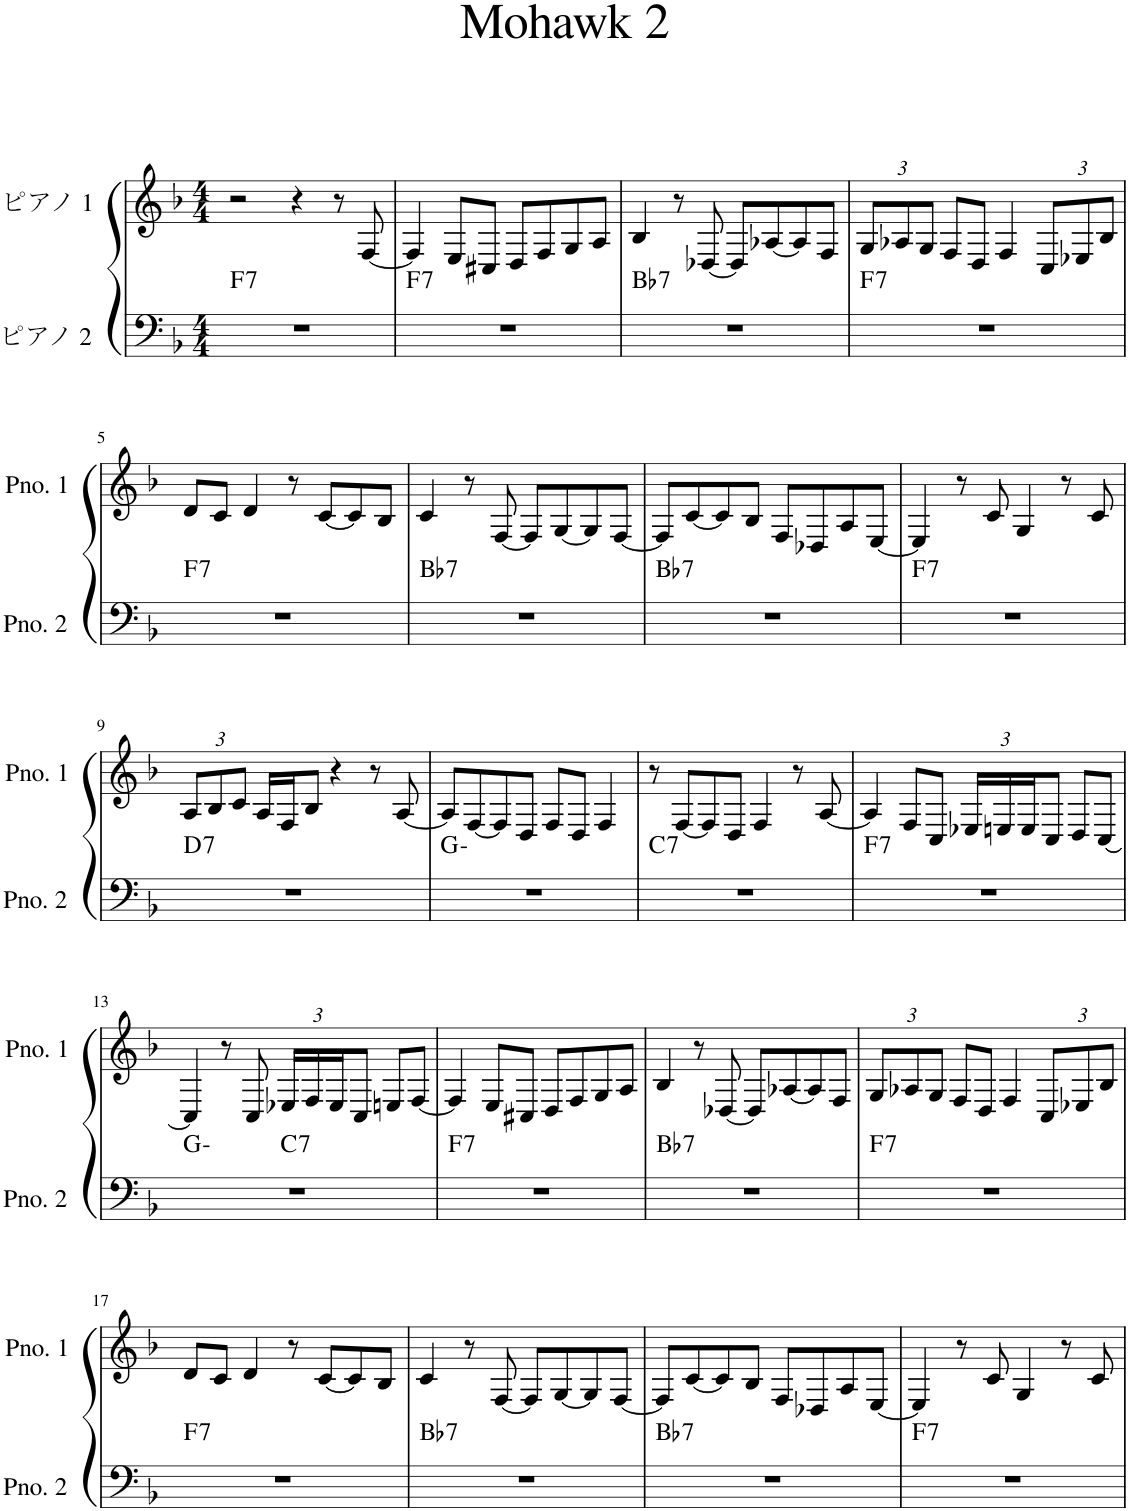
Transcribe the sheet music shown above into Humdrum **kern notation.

**kern	**harte	**kern
*part2	*part2	*part1
*staff2	*	*staff1
*I"ピアノ 2	*	*I"ピアノ 1
*clefF4	*	*clefG2
*k[b-]	*	*k[b-]
*M4/4	*	*M4/4
=1	=1	=1
!	!LO:H:kt=7	!
1r	F:7	2r
.	.	4r
.	.	8r
.	.	[8F/
=2	=2	=2
!	!LO:H:kt=7	!
1r	F:7	4F/]
.	.	8E/L
.	.	8C#X/J
.	.	8D/L
.	.	8F/
.	.	8G/
.	.	8A/J
=3	=3	=3
!	!LO:H:kt=7	!
1r	Bb:7	4B-/
.	.	8r
.	.	[8D-X/
.	.	8D-/L]
.	.	[8A-X/
.	.	8A-/]
.	.	8F/J
=4	=4	=4
*	*	*Xbrackettup
!	!LO:H:kt=7	!
1r	F:7	12G/L
.	.	12A-X/
.	.	12G/J
.	.	8F/L
.	.	8D/J
.	.	4F/
.	.	12C/L
.	.	12E-X/
.	.	12B-/J
!!LO:LB:g=z
=5	=5	=5
!	!LO:H:kt=7	!
1r	F:7	8d/L
.	.	8c/J
.	.	4d/
.	.	8r
.	.	[8c/L
.	.	8c/]
.	.	8B-/J
=6	=6	=6
!	!LO:H:kt=7	!
1r	Bb:7	4c/
.	.	8r
.	.	[8F/
.	.	8F/L]
.	.	[8G/
.	.	8G/]
.	.	[8F/J
=7	=7	=7
!	!LO:H:kt=7	!
1r	Bb:7	8F/L]
.	.	[8c/
.	.	8c/]
.	.	8B-/J
.	.	8F/L
.	.	8D-X/
.	.	8A/
.	.	[8E/J
=8	=8	=8
!	!LO:H:kt=7	!
1r	F:7	4E/]
.	.	8r
.	.	8c/
.	.	4G/
.	.	8r
.	.	8c/
!!LO:LB:g=z
=9	=9	=9
!	!LO:H:kt=7	!
1r	D:7	12A/L
.	.	12B-/
.	.	12c/J
.	.	16A/LL
.	.	16F/J
.	.	8B-/J
.	.	4r
.	.	8r
.	.	[8A/
=10	=10	=10
1r	G:min	8A/L]
.	.	[8F/
.	.	8F/]
.	.	8D/J
.	.	8F/L
.	.	8D/J
.	.	4F/
=11	=11	=11
!	!LO:H:kt=7	!
1r	C:7	8r
.	.	[8F/L
.	.	8F/]
.	.	8D/J
.	.	4F/
.	.	8r
.	.	[8A/
=12	=12	=12
!	!LO:H:kt=7	!
1r	F:7	4A/]
.	.	8F/L
.	.	8C/J
.	.	24E-X/LL
.	.	24En/
.	.	24E/J
.	.	8C/J
.	.	8D/L
.	.	[8C/J
!!LO:LB:g=z
=13	=13	=13
*^	*	*
1r	2ryy	G:min	4C/]
.	.	.	8r
.	.	.	8C/
!	!	!LO:H:kt=7	!
.	2ryy	C:7	24E-X/LL
.	.	.	24F/
.	.	.	24E-/J
.	.	.	8C/J
.	.	.	8En/L
.	.	.	[8F/J
=14	=14	=14	=14
!	!	!LO:H:kt=7	!
*v	*v	*	*
1r	F:7	4F/]
.	.	8E/L
.	.	8C#X/J
.	.	8D/L
.	.	8F/
.	.	8G/
.	.	8A/J
=15	=15	=15
!	!LO:H:kt=7	!
1r	Bb:7	4B-/
.	.	8r
.	.	[8D-X/
.	.	8D-/L]
.	.	[8A-X/
.	.	8A-/]
.	.	8F/J
=16	=16	=16
!	!LO:H:kt=7	!
1r	F:7	12G/L
.	.	12A-X/
.	.	12G/J
.	.	8F/L
.	.	8D/J
.	.	4F/
.	.	12C/L
.	.	12E-X/
.	.	12B-/J
!!LO:LB:g=z
=17	=17	=17
!	!LO:H:kt=7	!
1r	F:7	8d/L
.	.	8c/J
.	.	4d/
.	.	8r
.	.	[8c/L
.	.	8c/]
.	.	8B-/J
=18	=18	=18
!	!LO:H:kt=7	!
1r	Bb:7	4c/
.	.	8r
.	.	[8F/
.	.	8F/L]
.	.	[8G/
.	.	8G/]
.	.	[8F/J
=19	=19	=19
!	!LO:H:kt=7	!
1r	Bb:7	8F/L]
.	.	[8c/
.	.	8c/]
.	.	8B-/J
.	.	8F/L
.	.	8D-X/
.	.	8A/
.	.	[8E/J
=20	=20	=20
!	!LO:H:kt=7	!
1r	F:7	4E/]
.	.	8r
.	.	8c/
.	.	4G/
.	.	8r
.	.	8c/
=	=	=
*-	*-	*-
